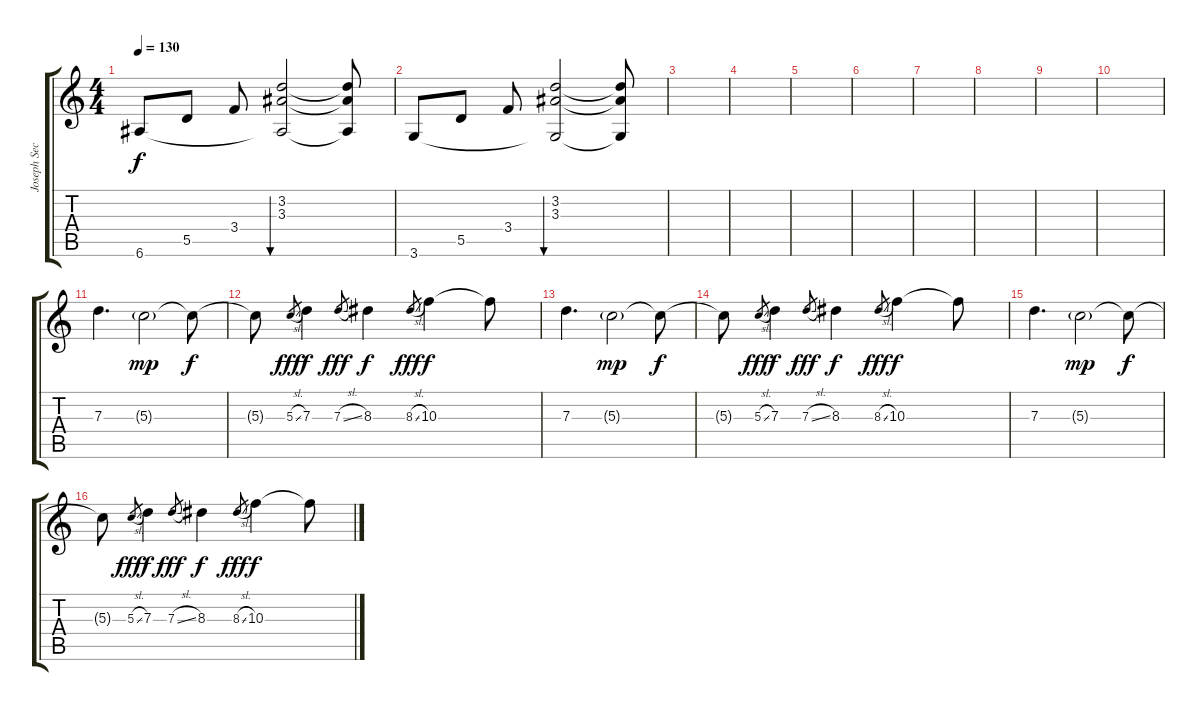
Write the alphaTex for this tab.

\track ("Joseph Secchiaroli (Guitar)" "Joseph Sec") {instrument electricguitarjazz}
\staff {score tabs}
\tuning (E4 B3 G3 D3 A2 E2) {hide}
\ts (4 4)
\tempo 130
\clef g2
\ks c
6.6.8{dy f} 5.5.8 3.4.8 (3.2 3.3 6.6{t}).2{bu 60} (3.2{t} 3.3{t} 6.6{t}).8 |
3.6.8 5.5.8 3.4.8 (3.2 3.3 3.6{t}).2{bu 60} (3.2{t} 3.3{t} 3.6{t}).8 |
|
|
|
|
|
|
|
|
7.3.4{d volume 14} 5.3{g}.2{dy mp} 5.3{t}.8{dy f} |
5.3{t}.8 5.3{sl}.8{gr dy fff} 7.3.4{dy f} 7.3{sl}.8{gr dy fff} 8.3.4{dy f} 8.3{sl}.8{gr dy fff} 10.3.4{dy f} 10.3{t}.8 |
7.3.4{d volume 14} 5.3{g}.2{dy mp} 5.3{t}.8{dy f} |
5.3{t}.8 5.3{sl}.8{gr dy fff} 7.3.4{dy f} 7.3{sl}.8{gr dy fff} 8.3.4{dy f} 8.3{sl}.8{gr dy fff} 10.3.4{dy f} 10.3{t}.8 |
7.3.4{d volume 14} 5.3{g}.2{dy mp} 5.3{t}.8{dy f} |
5.3{t}.8 5.3{sl}.8{gr dy fff} 7.3.4{dy f} 7.3{sl}.8{gr dy fff} 8.3.4{dy f} 8.3{sl}.8{gr dy fff} 10.3.4{dy f} 10.3{t}.8
